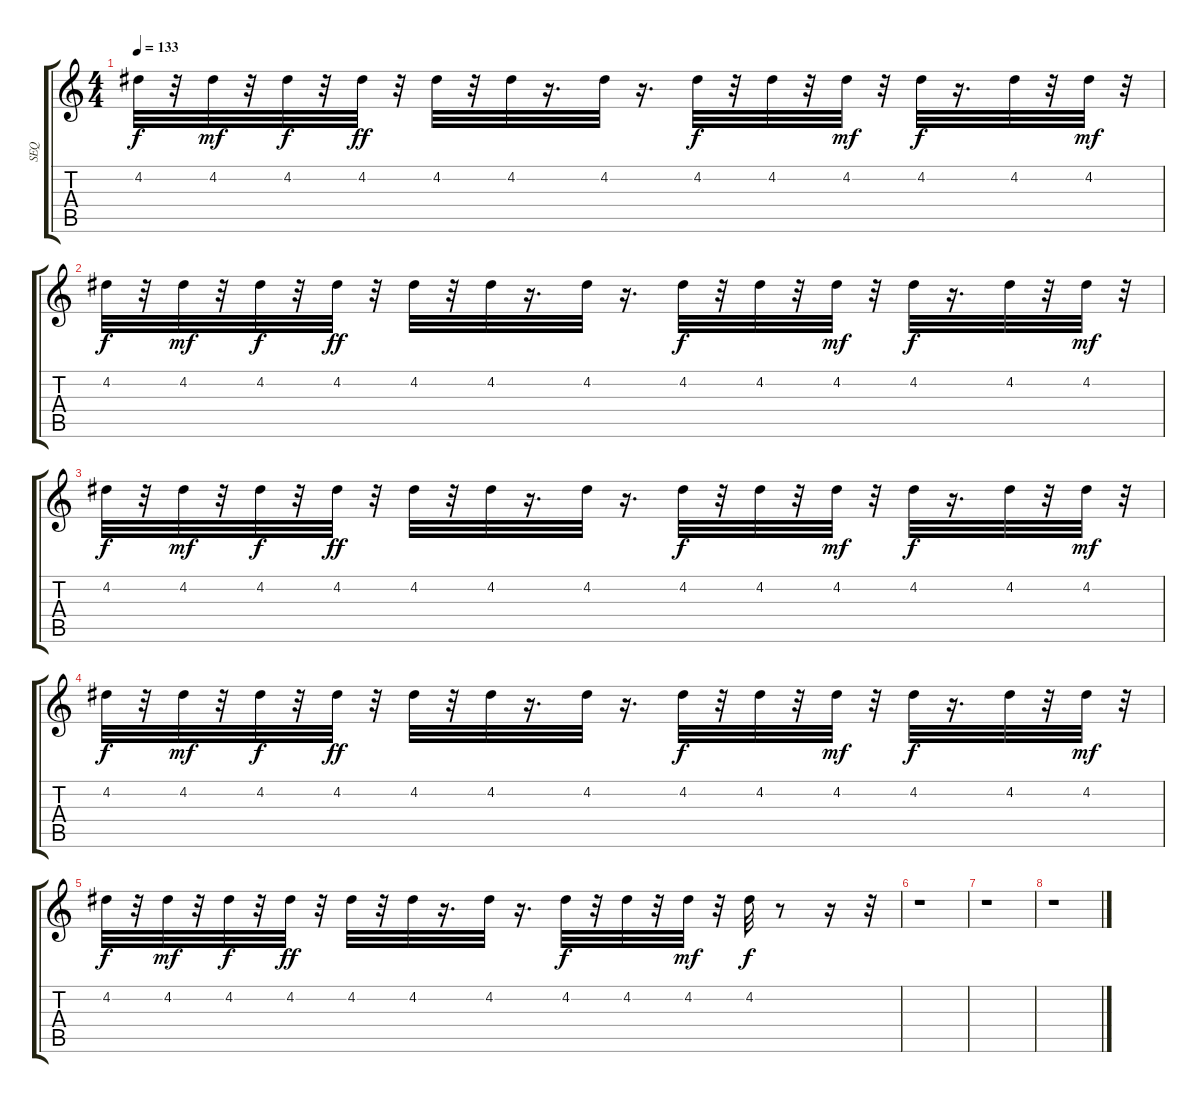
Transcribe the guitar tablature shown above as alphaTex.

\track ("SEQ                                 " "SEQ       ") {instrument synthbass2}
\staff {score tabs}
\tuning (E4 B3 G3 D3 A2 E2) {hide}
\ts (4 4)
\tempo 133
\clef g2
\ks c
4.2.32{dy f balance 6} r.32 4.2.32{dy mf balance 7} r.32 4.2.32{dy f balance 8} r.32 4.2.32{dy ff balance 9} r.32 4.2.32{balance 10} r.32 4.2.32{balance 11} r.16{d} 4.2.32{balance 11} r.16{d} 4.2.32{dy f balance 9} r.32 4.2.32{balance 8} r.32 4.2.32{dy mf balance 7} r.32 4.2.32{dy f balance 6} r.16{d} 4.2.32{balance 4} r.32 4.2.32{dy mf balance 5} r.32 |
4.2.32{dy f balance 6} r.32 4.2.32{dy mf balance 7} r.32 4.2.32{dy f balance 8} r.32 4.2.32{dy ff balance 9} r.32 4.2.32{balance 10} r.32 4.2.32{balance 11} r.16{d} 4.2.32{balance 11} r.16{d} 4.2.32{dy f balance 9} r.32 4.2.32{balance 8} r.32 4.2.32{dy mf balance 7} r.32 4.2.32{dy f balance 6} r.16{d} 4.2.32{balance 4} r.32 4.2.32{dy mf balance 5} r.32 |
4.2.32{dy f balance 6} r.32 4.2.32{dy mf balance 7} r.32 4.2.32{dy f balance 8} r.32 4.2.32{dy ff balance 9} r.32 4.2.32{balance 10} r.32 4.2.32{balance 11} r.16{d} 4.2.32{balance 11} r.16{d} 4.2.32{dy f balance 9} r.32 4.2.32{balance 8} r.32 4.2.32{dy mf balance 7} r.32 4.2.32{dy f balance 6} r.16{d} 4.2.32{balance 4} r.32 4.2.32{dy mf balance 5} r.32 |
4.2.32{dy f balance 6} r.32 4.2.32{dy mf balance 7} r.32 4.2.32{dy f balance 8} r.32 4.2.32{dy ff balance 9} r.32 4.2.32{balance 10} r.32 4.2.32{balance 11} r.16{d} 4.2.32{balance 11} r.16{d} 4.2.32{dy f balance 9} r.32 4.2.32{balance 8} r.32 4.2.32{dy mf balance 7} r.32 4.2.32{dy f balance 6} r.16{d} 4.2.32{balance 4} r.32 4.2.32{dy mf balance 5} r.32 |
4.2.32{dy f balance 6} r.32 4.2.32{dy mf balance 7} r.32 4.2.32{dy f balance 8} r.32 4.2.32{dy ff balance 9} r.32 4.2.32{balance 10} r.32 4.2.32{balance 11} r.16{d} 4.2.32{balance 11} r.16{d} 4.2.32{dy f balance 9} r.32 4.2.32{balance 8} r.32 4.2.32{dy mf balance 7} r.32 4.2.32{dy f balance 6} r.8 r.16 r.32 |
r.1 |
r.1 |
r.1
